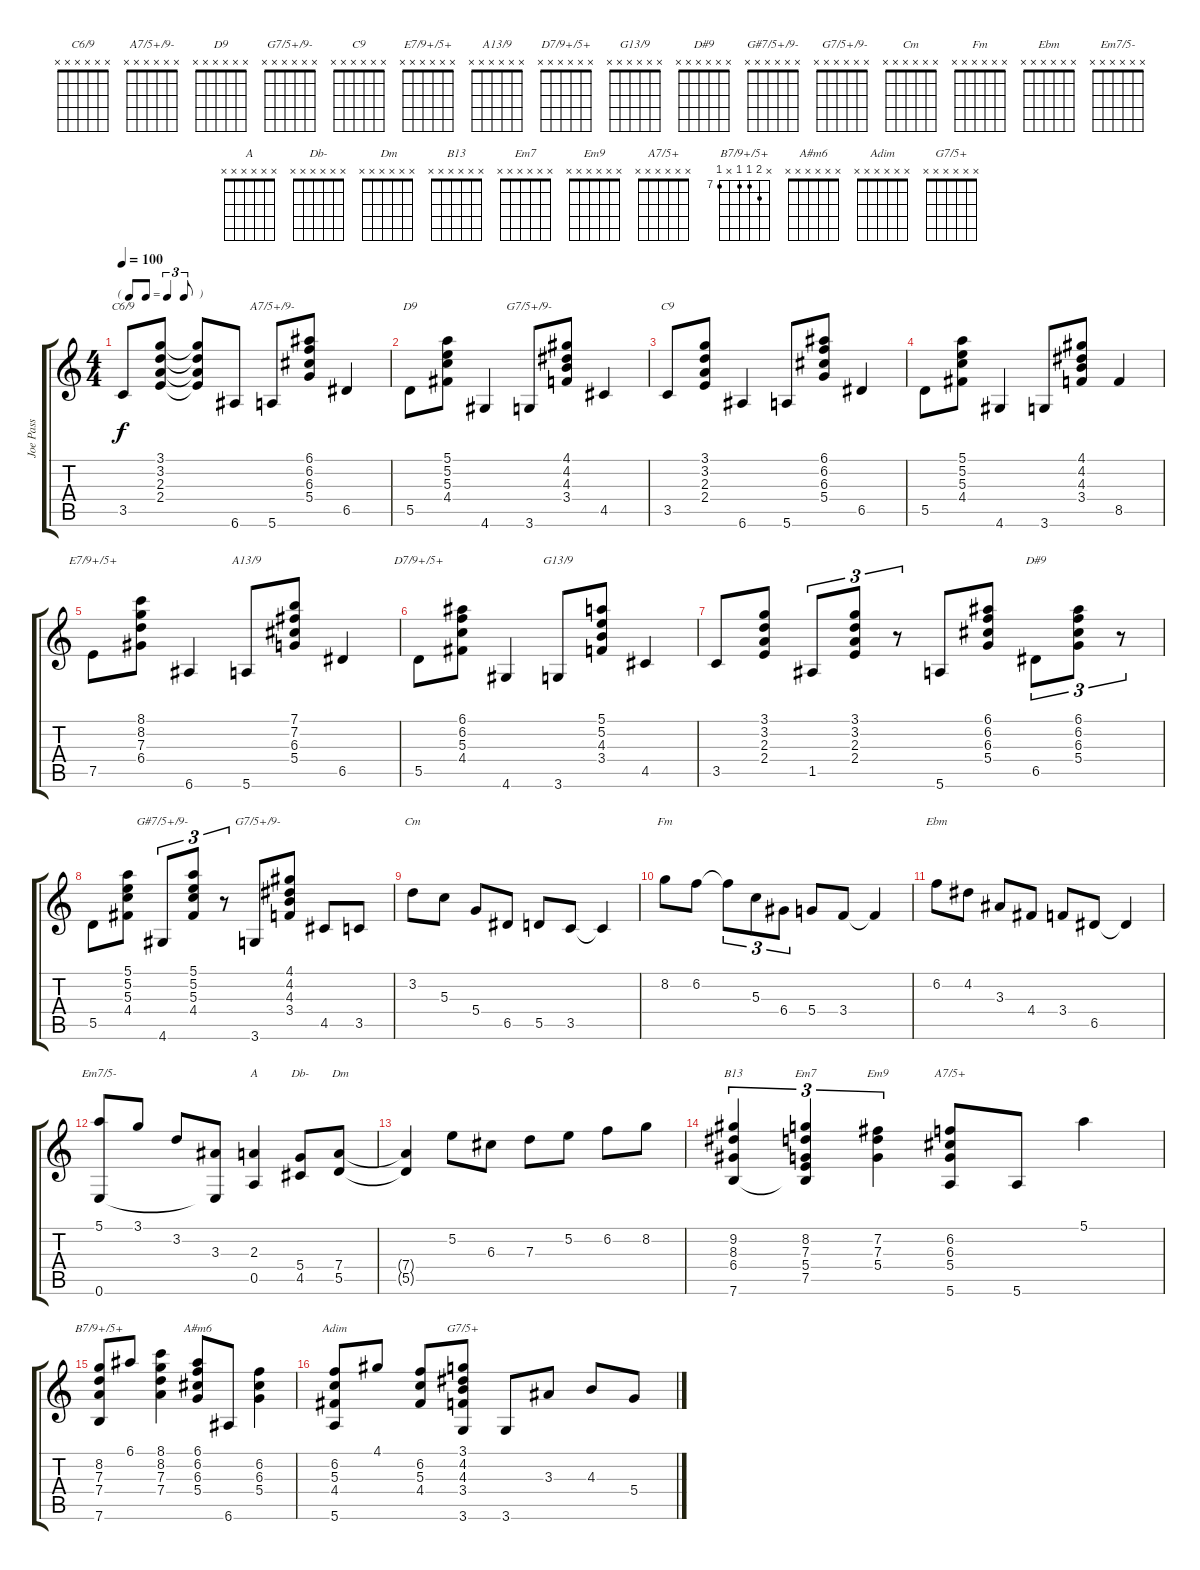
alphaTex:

\track ("Joe Pass" "Joe Pass") {instrument electricguitarjazz}
\staff {score tabs}
\tuning (E4 B3 G3 D3 A2 E2) {hide}
\chord ("C6/9" x x x x x x)
\chord ("A7/5+/9-" x x x x x x)
\chord ("D9" x x x x x x)
\chord ("G7/5+/9-" x x x x x x)
\chord ("C9" x x x x x x)
\chord ("E7/9+/5+" x x x x x x)
\chord ("A13/9" x x x x x x)
\chord ("D7/9+/5+" x x x x x x)
\chord ("G13/9" x x x x x x)
\chord ("D#9" x x x x x x)
\chord ("G#7/5+/9-" x x x x x x)
\chord ("  G7/5+/9-" x x x x x x)
\chord ("Cm" x x x x x x)
\chord ("Fm" x x x x x x)
\chord ("Ebm" x x x x x x)
\chord ("Em7/5-" x x x x x x)
\chord ("A" x x x x x x)
\chord ("Db-" x x x x x x)
\chord (" Dm" x x x x x x)
\chord ("B13" x x x x x x)
\chord ("Em7" x x x x x x)
\chord ("Em9" x x x x x x)
\chord ("A7/5+" x x x x x x)
\chord ("B7/9+/5+" x 8 7 7 x 7) {firstfret 7}
\chord ("A#m6" x x x x x x)
\chord ("Adim" x x x x x x)
\chord ("G7/5+" x x x x x x)
\ts (4 4)
\tf triplet8th
\tempo 100
\clef g2
\ks c
3.5.8{ch "C6/9" dy f instrument electricguitarjazz} (3.1 3.2 2.3 2.4).8 (3.1{t} 3.2{t} 2.3{t} 2.4{t}).8 6.6.8 5.6.8{ch "A7/5+/9-"} (6.1 6.2 6.3 5.4).8 6.5.4 |
5.5.8{ch "D9"} (5.1 5.2 5.3 4.4).8 4.6.4 3.6.8{ch "G7/5+/9-"} (4.1 4.2 4.3 3.4).8 4.5.4 |
3.5.8{ch "C9"} (3.1 3.2 2.3 2.4).8 6.6.4 5.6.8 (6.1 6.2 6.3 5.4).8 6.5.4 |
5.5.8 (5.1 5.2 5.3 4.4).8 4.6.4 3.6.8 (4.1 4.2 4.3 3.4).8 8.5.4 |
7.5.8{ch "E7/9+/5+"} (8.1 8.2 7.3 6.4).8 6.6.4 5.6.8{ch "A13/9"} (7.1 7.2 6.3 5.4).8 6.5.4 |
5.5.8{ch "D7/9+/5+"} (6.1 6.2 5.3 4.4).8 4.6.4 3.6.8{ch "G13/9"} (5.1 5.2 4.3 3.4).8 4.5.4 |
3.5.8 (3.1 3.2 2.3 2.4).8 1.5.8{tu (3 2)} (3.1 3.2 2.3 2.4).8{tu (3 2)} r.8{tu (3 2)} 5.6.8 (6.1 6.2 6.3 5.4).8 6.5.8{tu (3 2) ch "D#9"} (6.1 6.2 6.3 5.4).8{tu (3 2)} r.8{tu (3 2)} |
5.5.8 (5.1 5.2 5.3 4.4).8 4.6.8{tu (3 2) ch "G#7/5+/9-"} (5.1 5.2 5.3 4.4).8{tu (3 2)} r.8{tu (3 2)} 3.6.8{ch "  G7/5+/9-"} (4.1 4.2 4.3 3.4).8 4.5.8 3.5.8 |
3.2.8{ch "Cm"} 5.3.8 5.4.8 6.5.8 5.5.8 3.5.8 3.5{t}.4 |
8.2.8{ch "Fm"} 6.2.8 6.2{t}.8{tu (3 2)} 5.3.8{tu (3 2)} 6.4.8{tu (3 2)} 5.4.8 3.4.8 3.4{t}.4 |
6.2.8{ch "Ebm"} 4.2.8 3.3.8 4.4.8 3.4.8 6.5.8 6.5{t}.4 |
(5.1 0.6).8{ch "Em7/5-"} 3.1.8 3.2.8 (3.3 0.6{t}).8 (2.3 0.5).4{ch "A"} (5.4 4.5).8{ch "Db-"} (7.4 5.5).8{ch " Dm"} |
(7.4{t} 5.5{t}).4 5.2.8 6.3.8 7.3.8 5.2.8 6.2.8 8.2.8 |
(9.2 8.3 6.4 7.6).4{tu (3 2) ch "B13"} (8.2 7.3 5.4 7.5 7.6{t}).4{tu (3 2) ch "Em7"} (7.2 7.3 5.4).4{tu (3 2) ch "Em9"} (6.2 6.3 5.4 5.6).8{ch "A7/5+"} 5.6.8 5.1.4 |
(8.2 7.3 7.4 7.6).8{ch "B7/9+/5+"} 6.1.8 (8.1 8.2 7.3 7.4).4 (6.1 6.2 6.3 5.4).8{ch "A#m6"} 6.6.8 (6.2 6.3 5.4).4 |
(6.2 5.3 4.4 5.6).8{ch "Adim"} 4.1.8 (6.2 5.3 4.4).8 (3.1 4.2 4.3 3.4 3.6).8{ch "G7/5+"} 3.6.8 3.3.8 4.3.8 5.4.8
